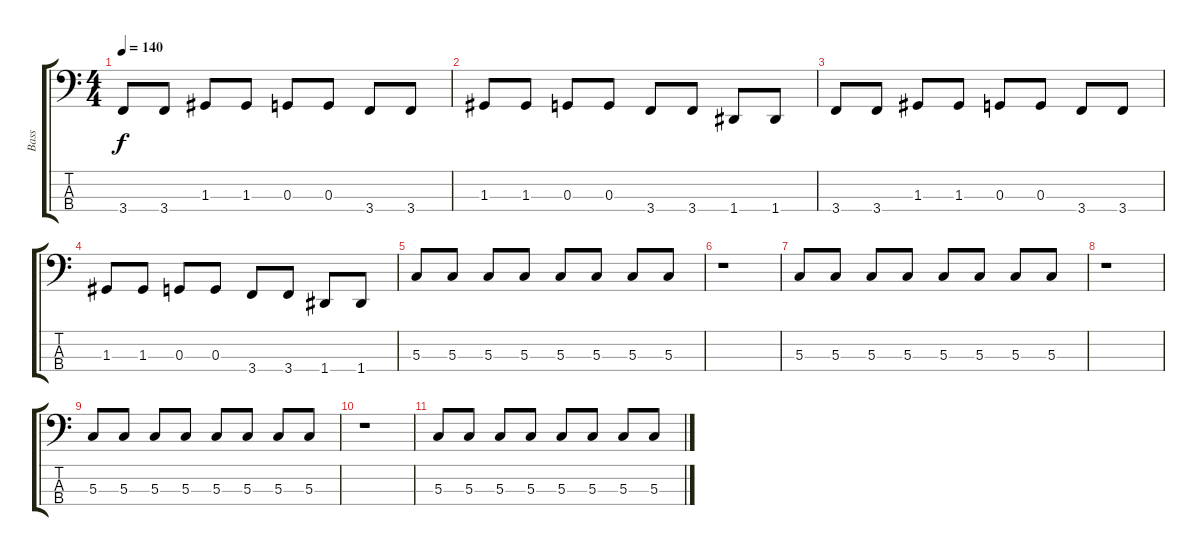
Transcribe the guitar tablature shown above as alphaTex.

\track ("Bass" "Bass") {instrument electricbassfinger}
\staff {score tabs}
\tuning (F2 C2 G1 D1) {hide}
\ts (4 4)
\tempo 140
\clef f4
\ks c
3.4.8{dy f} 3.4.8 1.3.8 1.3.8 0.3.8 0.3.8 3.4.8 3.4.8 |
1.3.8 1.3.8 0.3.8 0.3.8 3.4.8 3.4.8 1.4.8 1.4.8 |
3.4.8 3.4.8 1.3.8 1.3.8 0.3.8 0.3.8 3.4.8 3.4.8 |
1.3.8 1.3.8 0.3.8 0.3.8 3.4.8 3.4.8 1.4.8 1.4.8 |
5.3.8 5.3.8 5.3.8 5.3.8 5.3.8 5.3.8 5.3.8 5.3.8 |
r.1 |
5.3.8 5.3.8 5.3.8 5.3.8 5.3.8 5.3.8 5.3.8 5.3.8 |
r.1 |
5.3.8 5.3.8 5.3.8 5.3.8 5.3.8 5.3.8 5.3.8 5.3.8 |
r.1 |
5.3.8 5.3.8 5.3.8 5.3.8 5.3.8 5.3.8 5.3.8 5.3.8
